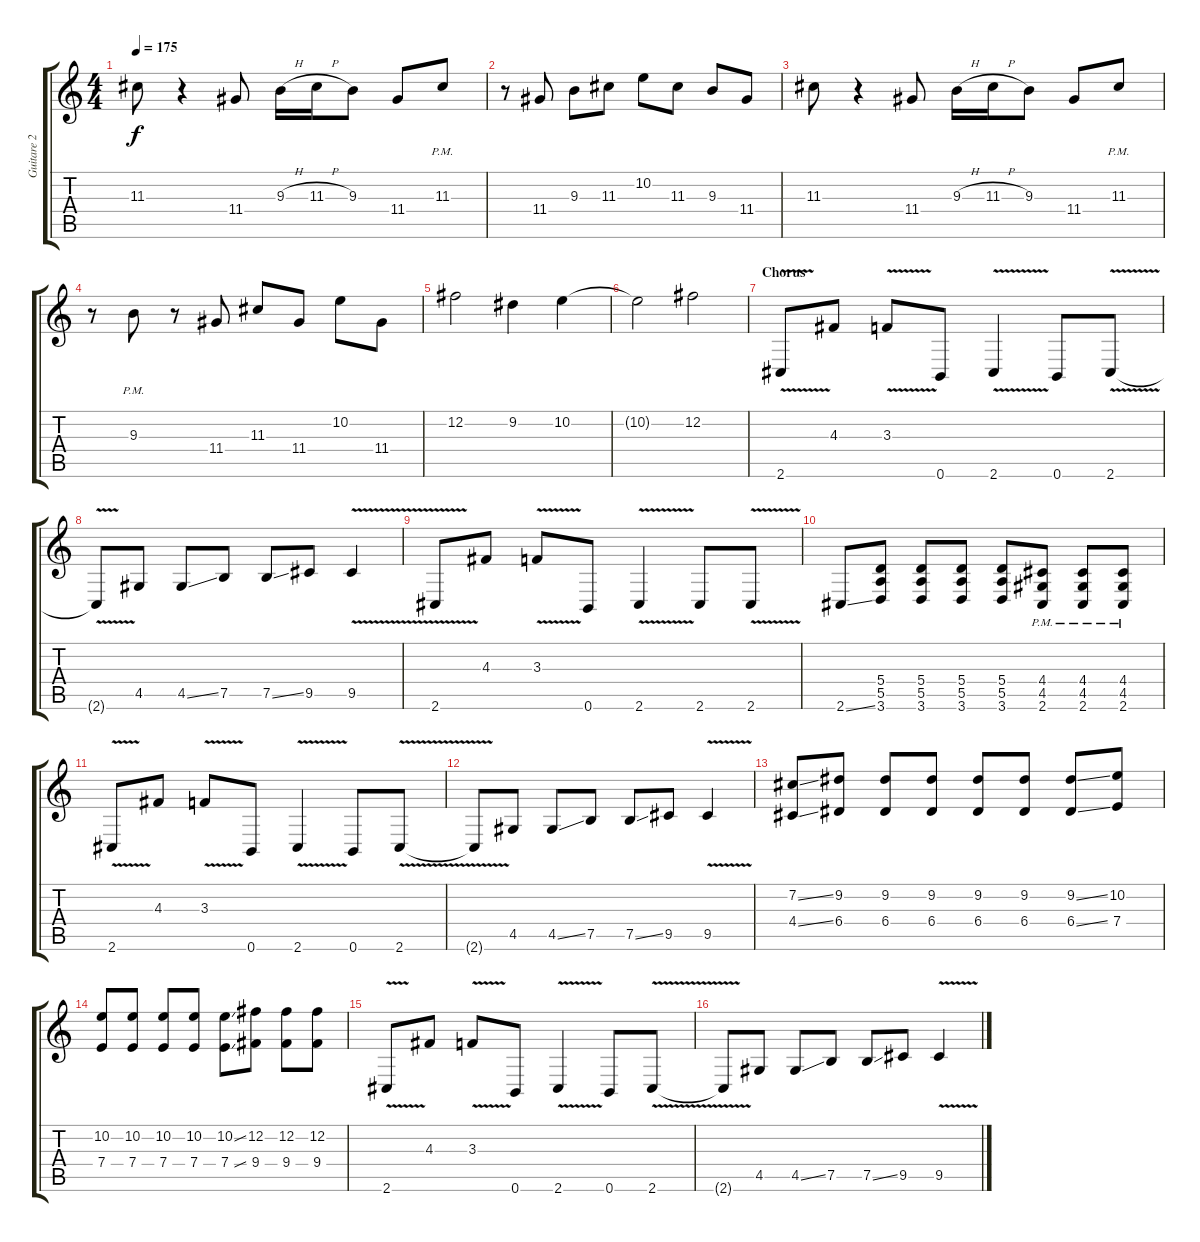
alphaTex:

\track ("Guitare 2" "Guitare 2") {instrument distortionguitar}
\staff {score tabs}
\tuning (B3 Gb3 D3 A2 E2 B1) {hide}
\ts (4 4)
\tempo 175
\clef g2
\ks c
11.3.8{dy f} r.4 11.4.8 9.3{h}.16 11.3{h}.16 9.3.8 11.4.8 11.3{pm}.8 |
r.8 11.4.8 9.3.8 11.3.8 10.2.8 11.3.8 9.3.8 11.4.8 |
11.3.8 r.4 11.4.8 9.3{h}.16 11.3{h}.16 9.3.8 11.4.8 11.3{pm}.8 |
r.8 9.3{pm}.8 r.8 11.4.8 11.3.8 11.4.8 10.2.8 11.4.8 |
12.2.2 9.2.4 10.2.4 |
10.2{t}.2 12.2.2 |
\section ("" "Chorus")
2.6{v}.8{volume 13} 4.3.8 3.3{v}.8 0.6.8 2.6{v}.4 0.6.8 2.6{v}.8 |
2.6{t}.8 4.5.8 4.5{ss}.8 7.5.8 7.5{ss}.8 9.5.8 9.5{v}.4 |
2.6{v}.8 4.3.8 3.3{v}.8 0.6.8 2.6{v}.4 2.6.8 2.6{v}.8 |
2.6{ss}.8 (5.4 5.5 3.6).8 (5.4 5.5 3.6).8 (5.4 5.5 3.6).8 (5.4 5.5 3.6).8 (4.4{pm} 4.5{pm} 2.6{pm}).8 (4.4{pm} 4.5{pm} 2.6{pm}).8 (4.4{pm} 4.5{pm} 2.6{pm}).8 |
2.6{v}.8 4.3.8 3.3{v}.8 0.6.8 2.6{v}.4 0.6.8 2.6{v}.8 |
2.6{t}.8 4.5.8 4.5{ss}.8 7.5.8 7.5{ss}.8 9.5.8 9.5{v}.4 |
(7.2{ss} 4.4{ss}).8 (9.2 6.4).8 (9.2 6.4).8 (9.2 6.4).8 (9.2 6.4).8 (9.2 6.4).8 (9.2{ss} 6.4{ss}).8 (10.2 7.4).8 |
(10.2 7.4).8 (10.2 7.4).8 (10.2 7.4).8 (10.2 7.4).8 (10.2{ss} 7.4{ss}).8 (12.2 9.4).8 (12.2 9.4).8 (12.2 9.4).8 |
2.6{v}.8 4.3.8 3.3{v}.8 0.6.8 2.6{v}.4 0.6.8 2.6{v}.8 |
2.6{t}.8 4.5.8 4.5{ss}.8 7.5.8 7.5{ss}.8 9.5.8 9.5{v}.4
